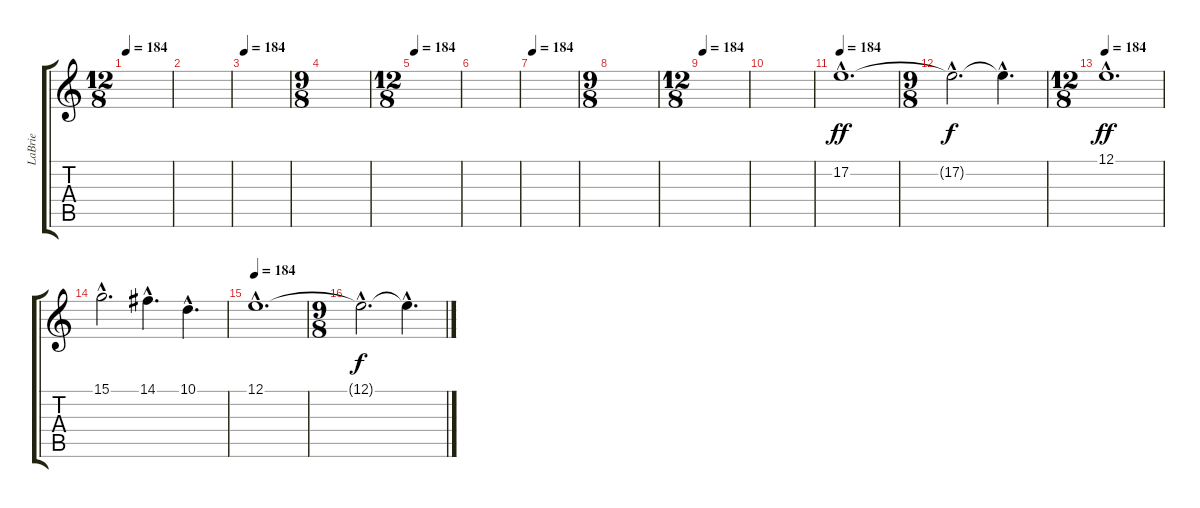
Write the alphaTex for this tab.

\track ("LaBrie" "LaBrie") {instrument voiceoohs}
\staff {score tabs}
\tuning (E4 B3 G3 D3 A2 E2) {hide}
\ts (12 8)
\tempo 184
\clef g2
\ks c
|
|
\tempo 184
|
\ts (9 8)
|
\ts (12 8)
\tempo 184
|
|
\tempo 184
|
\ts (9 8)
|
\ts (12 8)
\tempo 184
|
|
\tempo 184
17.2{hac}.1{d dy ff instrument choiraahs} |
\ts (9 8)
17.2{hac t}.2{d dy f} 17.2{hac t}.4{d} |
\ts (12 8)
\tempo 184
12.1{hac}.1{d dy ff} |
15.1{hac}.2{d} 14.1{hac}.4{d} 10.1{hac}.4{d} |
\tempo 184
12.1{hac}.1{d volume 14} |
\ts (9 8)
12.1{hac t}.2{d dy f} 12.1{hac t}.4{d}
